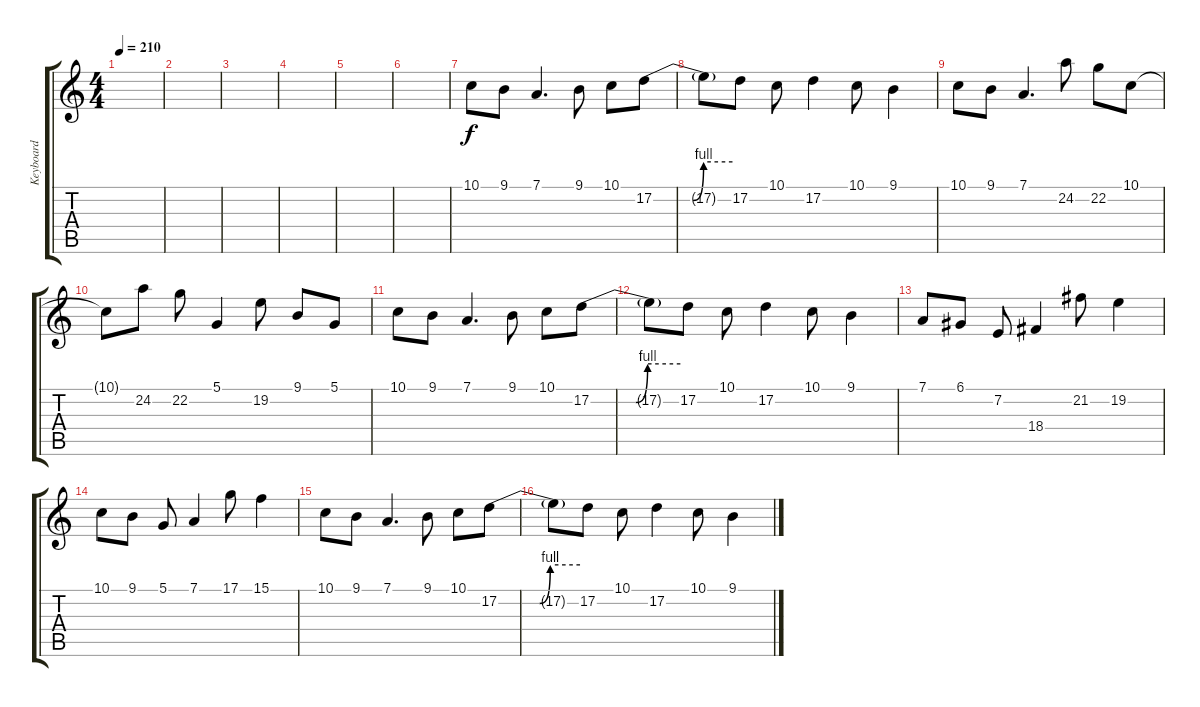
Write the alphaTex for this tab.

\track ("Keyboard" "Keyboard") {instrument lead2sawtooth}
\staff {score tabs}
\tuning (D4 A3 F3 C3 G2 C2) {hide}
\ts (4 4)
\tempo 210
\clef g2
\ks c
|
|
|
|
|
|
10.1.8 9.1.8 7.1.4{d} 9.1.8 10.1.8 17.2{be (custom 0 0 15 0 30 0 38 4 60 4)}.8 |
17.2{t}.8 17.2.8 10.1.8 17.2.4 10.1.8 9.1.4 |
10.1.8 9.1.8 7.1.4{d} 24.2.8 22.2.8 10.1.8 |
10.1{t}.8 24.2.8 22.2.8 5.1.4 19.2.8 9.1.8 5.1.8 |
10.1.8 9.1.8 7.1.4{d} 9.1.8 10.1.8 17.2{be (custom 0 0 15 0 30 0 38 4 60 4)}.8 |
17.2{t}.8 17.2.8 10.1.8 17.2.4 10.1.8 9.1.4 |
7.1.8 6.1.8 7.2.8 18.4.4 21.2.8 19.2.4 |
10.1.8 9.1.8 5.1.8 7.1.4 17.1.8 15.1.4 |
10.1.8 9.1.8 7.1.4{d} 9.1.8 10.1.8 17.2{be (custom 0 0 15 0 30 0 38 4 60 4)}.8 |
17.2{t}.8 17.2.8 10.1.8 17.2.4 10.1.8 9.1.4
